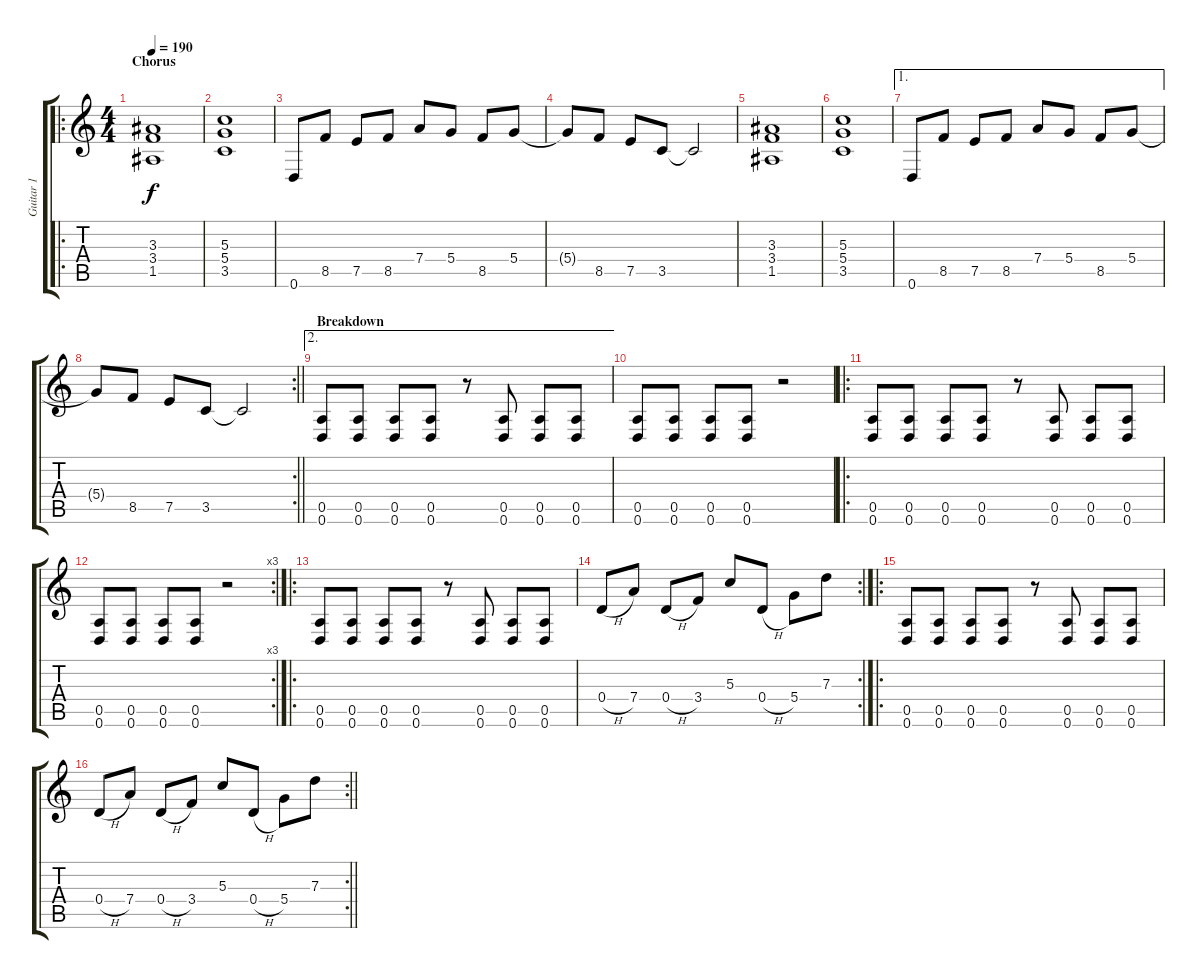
\track ("Guitar 1" "Guitar 1") {instrument distortionguitar}
\staff {score tabs}
\tuning (E4 B3 G3 D3 A2 D2) {hide}
\ro
\ts (4 4)
\section ("" "Chorus")
\tempo 190
\clef g2
\ks c
(3.3 3.4 1.5).1{dy f} |
(5.3 5.4 3.5).1 |
0.6.8 8.5.8 7.5.8 8.5.8 7.4.8 5.4.8 8.5.8 5.4.8 |
5.4{t}.8 8.5.8 7.5.8 3.5.8 3.5{t}.2 |
(3.3 3.4 1.5).1 |
(5.3 5.4 3.5).1 |
\ae 1
0.6.8 8.5.8 7.5.8 8.5.8 7.4.8 5.4.8 8.5.8 5.4.8 |
\rc 2
\barLineRight lightlight
5.4{t}.8 8.5.8 7.5.8 3.5.8 3.5{t}.2 |
\ae 2
\section ("" "Breakdown")
(0.5 0.6).8 (0.5 0.6).8 (0.5 0.6).8 (0.5 0.6).8 r.8 (0.5 0.6).8 (0.5 0.6).8 (0.5 0.6).8 |
(0.5 0.6).8 (0.5 0.6).8 (0.5 0.6).8 (0.5 0.6).8 r.2 |
\ro
(0.5 0.6).8 (0.5 0.6).8 (0.5 0.6).8 (0.5 0.6).8 r.8 (0.5 0.6).8 (0.5 0.6).8 (0.5 0.6).8 |
\rc 3
(0.5 0.6).8 (0.5 0.6).8 (0.5 0.6).8 (0.5 0.6).8 r.2 |
\ro
(0.5 0.6).8 (0.5 0.6).8 (0.5 0.6).8 (0.5 0.6).8 r.8 (0.5 0.6).8 (0.5 0.6).8 (0.5 0.6).8 |
\rc 2
0.4{h}.8 7.4.8 0.4{h}.8 3.4.8 5.3.8 0.4{h}.8 5.4.8 7.3.8 |
\ro
(0.5 0.6).8 (0.5 0.6).8 (0.5 0.6).8 (0.5 0.6).8 r.8 (0.5 0.6).8 (0.5 0.6).8 (0.5 0.6).8 |
\rc 2
\barLineRight lightlight
0.4{h}.8 7.4.8 0.4{h}.8 3.4.8 5.3.8 0.4{h}.8 5.4.8 7.3.8
